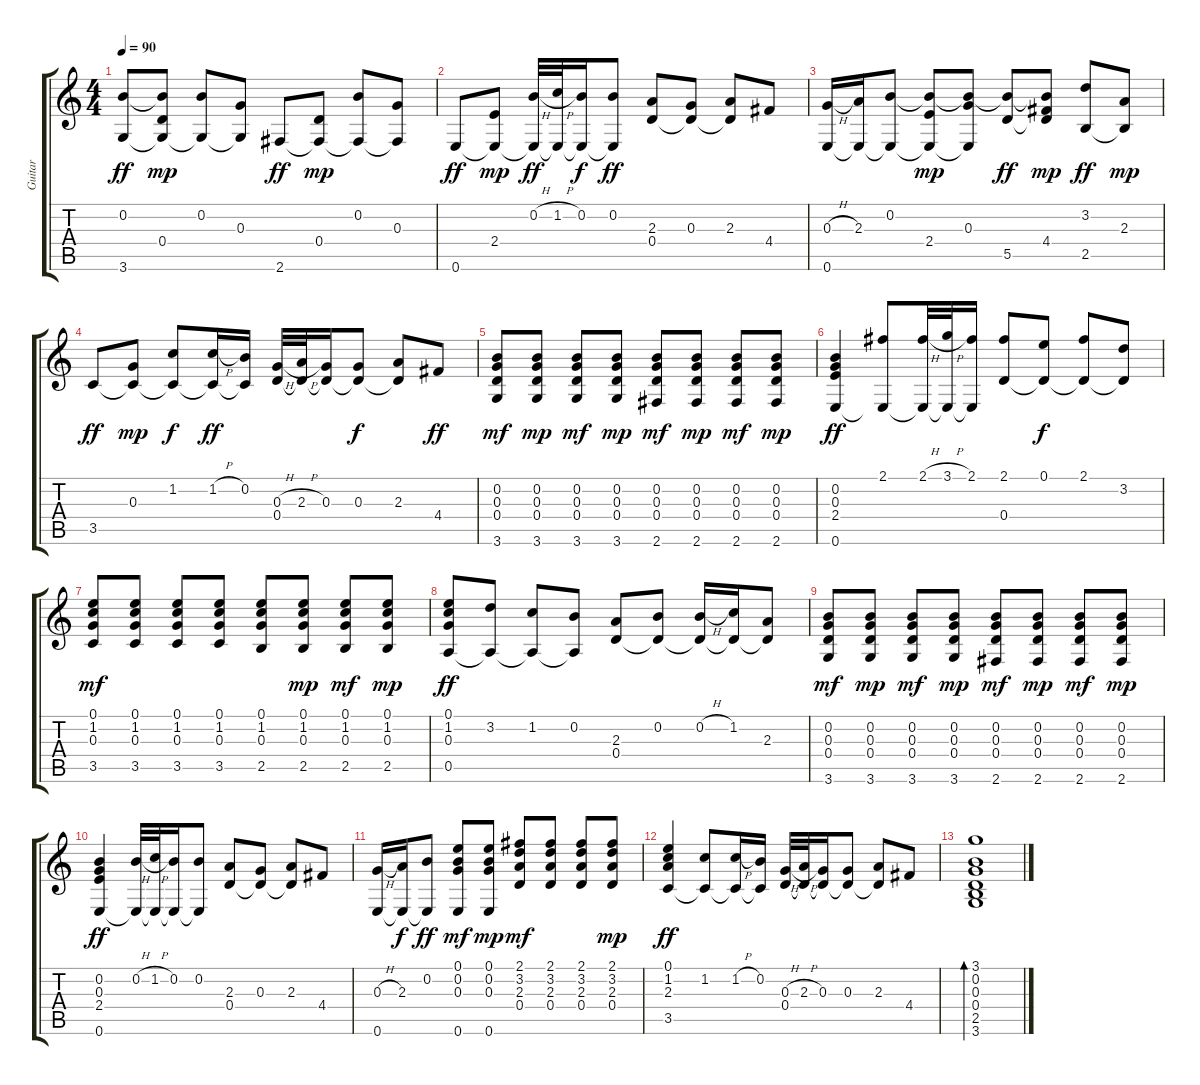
\track ("Guitar " "Guitar ") {instrument acousticguitarsteel}
\staff {score tabs}
\tuning (E4 B3 G3 D3 A2 E2) {hide}
\ts (4 4)
\tempo 90
\clef g2
\ks c
(0.2 3.6).8{dy ff} (0.2{t} 0.4 3.6{t}).8{dy mp} (0.2 3.6{t}).8 (0.3 3.6{t}).8 2.6.8{dy ff} (0.4 2.6{t}).8{dy mp} (0.2 2.6{t}).8 (0.3 2.6{t}).8 |
0.6.8{dy ff} (2.4 0.6{t}).8{dy mp} (0.2{h} 0.6{t}).32{dy ff} (1.2{h} 0.6{t}).32 (0.2 0.6{t}).16{dy f} (0.2 0.6{t}).8{dy ff} (2.3 0.4).8 (0.3 0.4{t}).8 (2.3 0.4{t}).8 4.4.8 |
(0.3{h} 0.6).16 (2.3 0.6{t}).16 (0.2 0.6{t}).8 (0.2{t} 2.4 0.6{t}).8{dy mp} (0.2{t} 0.3 0.6{t}).8 (0.2{t} 5.5).8{dy ff} (0.2{t} 4.4 5.5{t}).8{dy mp} (3.2 2.5).8{dy ff} (2.3 2.5{t}).8{dy mp} |
3.5.8{dy ff} (0.3 3.5{t}).8{dy mp} (1.2 3.5{t}).8{dy f} (1.2{h} 3.5{t}).16{dy ff} (0.2 3.5{t}).16 (0.3{h} 0.4).32 (2.3{h} 0.4{t}).32 (0.3 0.4{t}).16 (0.3 0.4{t}).8{dy f} (2.3 0.4{t}).8 4.4.8{dy ff} |
(0.2 0.3 0.4 3.6).8{dy mf} (0.2 0.3 0.4 3.6).8{dy mp} (0.2 0.3 0.4 3.6).8{dy mf} (0.2 0.3 0.4 3.6).8{dy mp} (0.2 0.3 0.4 2.6).8{dy mf} (0.2 0.3 0.4 2.6).8{dy mp} (0.2 0.3 0.4 2.6).8{dy mf} (0.2 0.3 0.4 2.6).8{dy mp} |
(0.2 0.3 2.4 0.6).4{dy ff} (2.1 0.6{t}).8 (2.1{h} 0.6{t}).32 (3.1{h} 0.6{t}).32 (2.1 0.6{t}).16 (2.1 0.4).8 (0.1 0.4{t}).8{dy f} (2.1 0.4{t}).8 (3.2 0.4{t}).8 |
(0.1 1.2 0.3 3.5).8{dy mf} (0.1 1.2 0.3 3.5).8 (0.1 1.2 0.3 3.5).8 (0.1 1.2 0.3 3.5).8 (0.1 1.2 0.3 2.5).8 (0.1 1.2 0.3 2.5).8{dy mp} (0.1 1.2 0.3 2.5).8{dy mf} (0.1 1.2 0.3 2.5).8{dy mp} |
(0.1 1.2 0.3 0.5).8{dy ff} (3.2 0.5{t}).8 (1.2 0.5{t}).8 (0.2 0.5{t}).8 (2.3 0.4).8 (0.2 0.4{t}).8 (0.2{h} 0.4{t}).16 (1.2 0.4{t}).16 (2.3 0.4{t}).8 |
(0.2 0.3 0.4 3.6).8{dy mf} (0.2 0.3 0.4 3.6).8{dy mp} (0.2 0.3 0.4 3.6).8{dy mf} (0.2 0.3 0.4 3.6).8{dy mp} (0.2 0.3 0.4 2.6).8{dy mf} (0.2 0.3 0.4 2.6).8{dy mp} (0.2 0.3 0.4 2.6).8{dy mf} (0.2 0.3 0.4 2.6).8{dy mp} |
(0.2 0.3 2.4 0.6).4{dy ff} (0.2{h} 0.6{t}).32 (1.2{h} 0.6{t}).32 (0.2 0.6{t}).16 (0.2 0.6{t}).8 (2.3 0.4).8 (0.3 0.4{t}).8 (2.3 0.4{t}).8 4.4.8 |
(0.3{h} 0.6).16 (2.3 0.6{t}).16{dy f} (0.2 0.6{t}).8{dy ff} (0.1 0.2 0.3 0.6).8{dy mf} (0.1 0.2 0.3 0.6).8{dy mp} (2.1 3.2 2.3 0.4).8{dy mf} (2.1 3.2 2.3 0.4).8 (2.1 3.2 2.3 0.4).8 (2.1 3.2 2.3 0.4).8{dy mp} |
(0.1 1.2 2.3 3.5).4{dy ff} (1.2 3.5{t}).8 (1.2{h} 3.5{t}).16 (0.2 3.5{t}).16 (0.3{h} 0.4).32 (2.3{h} 0.4{t}).32 (0.3 0.4{t}).16 (0.3 0.4{t}).8 (2.3 0.4{t}).8 4.4.8 |
(3.1 0.2 0.3 0.4 2.5 3.6).1{bd 60}
